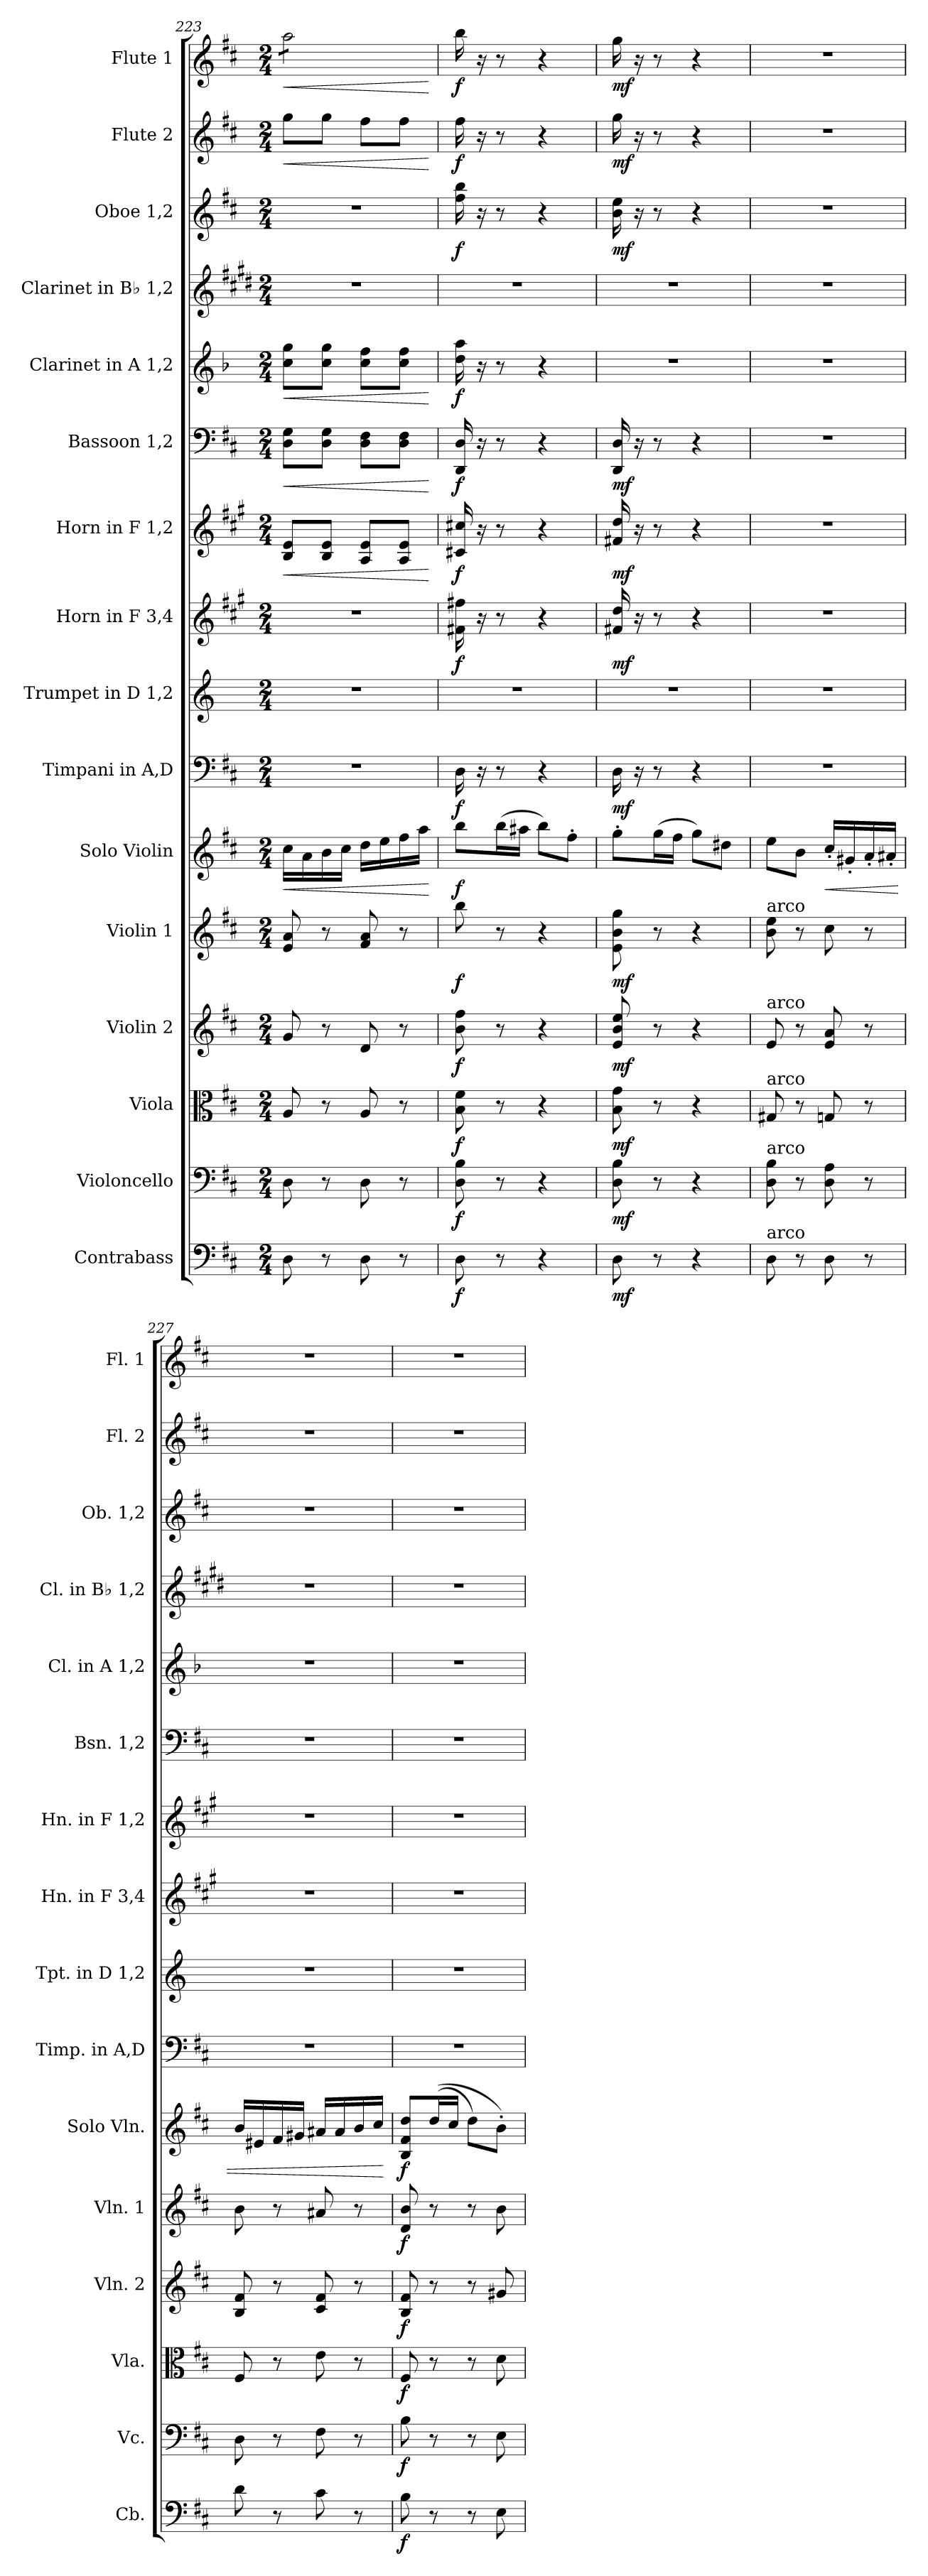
**kern	**dynam	**kern	**dynam	**kern	**dynam	**kern	**dynam	**kern	**dynam	**kern	**dynam	**kern	**dynam	**kern	**kern	**dynam	**kern	**dynam	**kern	**dynam	**kern	**dynam	**kern	**kern	**dynam	**kern	**dynam	**kern	**dynam
*part16	*part16	*part15	*part15	*part14	*part14	*part13	*part13	*part12	*part12	*part11	*part11	*part10	*part10	*part9	*part8	*part8	*part7	*part7	*part6	*part6	*part5	*part5	*part4	*part3	*part3	*part2	*part2	*part1	*part1
*staff16	*staff16	*staff15	*staff15	*staff14	*staff14	*staff13	*staff13	*staff12	*staff12	*staff11	*staff11	*staff10	*staff10	*staff9	*staff8	*staff8	*staff7	*staff7	*staff6	*staff6	*staff5	*staff5	*staff4	*staff3	*staff3	*staff2	*staff2	*staff1	*staff1
*I"Contrabass	*	*I"Violoncello	*	*I"Viola	*	*I"Violin 2	*	*I"Violin 1	*	*I"Solo Violin	*	*I"Timpani in A,D	*	*I"Trumpet in D 1,2	*I"Horn in F 3,4	*	*I"Horn in F 1,2	*	*I"Bassoon 1,2	*	*I"Clarinet in A 1,2	*	*I"Clarinet in B♭ 1,2	*I"Oboe 1,2	*	*I"Flute 2	*	*I"Flute 1	*
*I'Cb.	*	*I'Vc.	*	*I'Vla.	*	*I'Vln. 2	*	*I'Vln. 1	*	*I'Solo Vln.	*	*I'Timp. in A,D	*	*I'Tpt. in D 1,2	*I'Hn. in F 3,4	*	*I'Hn. in F 1,2	*	*I'Bsn. 1,2	*	*I'Cl. in A 1,2	*	*I'Cl. in B♭ 1,2	*I'Ob. 1,2	*	*I'Fl. 2	*	*I'Fl. 1	*
*clefF4	*	*clefF4	*	*clefC3	*	*clefG2	*	*clefG2	*	*clefG2	*	*clefF4	*	*clefG2	*clefG2	*	*clefG2	*	*clefF4	*	*clefG2	*	*clefG2	*clefG2	*	*clefG2	*	*clefG2	*
*ITrd7c12	*	*	*	*	*	*	*	*	*	*	*	*	*	*ITrd-1c-2	*ITrd4c7	*	*ITrd4c7	*	*	*	*ITrd2c3	*	*ITrd1c2	*	*	*	*	*	*
*k[f#c#]	*	*k[f#c#]	*	*k[f#c#]	*	*k[f#c#]	*	*k[f#c#]	*	*k[f#c#]	*	*k[f#c#]	*	*k[f#c#]	*k[f#c#]	*	*k[f#c#]	*	*k[f#c#]	*	*k[f#c#]	*	*k[f#c#]	*k[f#c#]	*	*k[f#c#]	*	*k[f#c#]	*
*M2/4	*	*M2/4	*	*M2/4	*	*M2/4	*	*M2/4	*	*M2/4	*	*M2/4	*	*M2/4	*M2/4	*	*M2/4	*	*M2/4	*	*M2/4	*	*M2/4	*M2/4	*	*M2/4	*	*M2/4	*
=223	=223	=223	=223	=223	=223	=223	=223	=223	=223	=223	=223	=223	=223	=223	=223	=223	=223	=223	=223	=223	=223	=223	=223	=223	=223	=223	=223	=223	=223
!	!	!	!	!	!	!	!	!	!	!	!LO:HP:b	!	!	!	!	!	!	!LO:HP:b	!	!LO:HP:b	!	!LO:HP:b	!	!	!	!	!LO:HP:b	!	!LO:HP:b
*	*	*	*	*	*	*	*	*	*	*	*	*	*	*	*	*	*	*	*	*	*	*	*	*	*	*	*	*tremolo	*
8DD\	.	8D\	.	8A/	.	8g/	.	8e/ 8a/	.	16cc#\LL	<	2r	.	2r	2r	.	8E/ 8A/L	<	8D\ 8G\L	<	8a\ 8ee\L	<	2r	2r	.	8gg\L	<	8aa\L	<
.	.	.	.	.	.	.	.	.	.	16a\	.	.	.	.	.	.	.	.	.	.	.	.	.	.	.	.	.	.	.
8r	.	8r	.	8r	.	8r	.	8r	.	16b\	.	.	.	.	.	.	8E/ 8A/J	.	8D\ 8G\J	.	8a\ 8ee\J	.	.	.	.	8gg\J	.	8aa\	.
.	.	.	.	.	.	.	.	.	.	16cc#\JJ	.	.	.	.	.	.	.	.	.	.	.	.	.	.	.	.	.	.	.
8DD\	.	8D\	.	8A/	.	8d/	.	8f#/ 8a/	.	16dd\LL	.	.	.	.	.	.	8D/ 8A/L	.	8D\ 8F#\L	.	8a\ 8dd\L	.	.	.	.	8ff#\L	.	8aa\	.
.	.	.	.	.	.	.	.	.	.	16ee\	.	.	.	.	.	.	.	.	.	.	.	.	.	.	.	.	.	.	.
8r	.	8r	.	8r	.	8r	.	8r	.	16ff#\	.	.	.	.	.	.	8D/ 8A/J	.	8D\ 8F#\J	.	8a\ 8dd\J	.	.	.	.	8ff#\J	.	8aa\J	.
*	*	*	*	*	*	*	*	*	*	*	*	*	*	*	*	*	*	*	*	*	*	*	*	*	*	*	*	*Xtremolo	*
.	.	.	.	.	.	.	.	.	.	16aa\JJ	.	.	.	.	.	.	.	.	.	.	.	.	.	.	.	.	.	.	.
.	.	.	.	.	.	.	.	.	.	.	[	.	.	.	.	.	.	[	.	[	.	[	.	.	.	.	[	.	[
!!LO:PB:g=z
=224	=224	=224	=224	=224	=224	=224	=224	=224	=224	=224	=224	=224	=224	=224	=224	=224	=224	=224	=224	=224	=224	=224	=224	=224	=224	=224	=224	=224	=224
!	!LO:DY:b	!	!LO:DY:b	!	!LO:DY:b	!	!LO:DY:b	!	!LO:DY:b	!	!LO:DY:b	!	!LO:DY:b	!	!	!LO:DY:b	!	!LO:DY:b	!	!LO:DY:b	!	!LO:DY:b	!	!	!LO:DY:b	!	!LO:DY:b	!	!LO:DY:b
8DD\	f	8D\ 8B\	f	8B\ 8f#\	f	8b\ 8ff#\	f	8bb\	f	8bb\L	f	16D\	f	2r	16Bn\ 16bn\	f	16F#X/ 16f#X/	f	16DD/ 16D/	f	16b\ 16ff#\	f	2r	16ff#\ 16bb\	f	16ff#\	f	16bb\	f
.	.	.	.	.	.	.	.	.	.	.	.	16r	.	.	16r	.	16r	.	16r	.	16r	.	.	16r	.	16r	.	16r	.
8r	.	8r	.	8r	.	8r	.	8r	.	(>16bb\L	.	8r	.	.	8r	.	8r	.	8r	.	8r	.	.	8r	.	8r	.	8r	.
.	.	.	.	.	.	.	.	.	.	16aa#X\JJ	.	.	.	.	.	.	.	.	.	.	.	.	.	.	.	.	.	.	.
4r	.	4r	.	4r	.	4r	.	4r	.	8bb\L)	.	4r	.	.	4r	.	4r	.	4r	.	4r	.	.	4r	.	4r	.	4r	.
.	.	.	.	.	.	.	.	.	.	8ff#'\J	.	.	.	.	.	.	.	.	.	.	.	.	.	.	.	.	.	.	.
=225	=225	=225	=225	=225	=225	=225	=225	=225	=225	=225	=225	=225	=225	=225	=225	=225	=225	=225	=225	=225	=225	=225	=225	=225	=225	=225	=225	=225	=225
!	!LO:DY:b	!	!LO:DY:b	!	!LO:DY:b	!	!LO:DY:b	!	!LO:DY:b	!	!	!	!LO:DY:b	!	!	!LO:DY:b	!	!LO:DY:b	!	!LO:DY:b	!	!	!	!	!LO:DY:b	!	!LO:DY:b	!	!LO:DY:b
8DD\	mf	8D\ 8B\	mf	8B\ 8g\	mf	8e/ 8b/ 8ee/	mf	8e\ 8b\ 8gg\	mf	8gg'\L	.	16D\	mf	2r	16Bn/ 16g/	mf	16Bn/ 16g/	mf	16DD/ 16D/	mf	2r	.	2r	16b\ 16ee\	mf	16gg\	mf	16gg\	mf
.	.	.	.	.	.	.	.	.	.	.	.	16r	.	.	16r	.	16r	.	16r	.	.	.	.	16r	.	16r	.	16r	.
8r	.	8r	.	8r	.	8r	.	8r	.	(>16gg\L	.	8r	.	.	8r	.	8r	.	8r	.	.	.	.	8r	.	8r	.	8r	.
.	.	.	.	.	.	.	.	.	.	16ff#\JJ	.	.	.	.	.	.	.	.	.	.	.	.	.	.	.	.	.	.	.
4r	.	4r	.	4r	.	4r	.	4r	.	8gg\L)	.	4r	.	.	4r	.	4r	.	4r	.	.	.	.	4r	.	4r	.	4r	.
.	.	.	.	.	.	.	.	.	.	8dd#X\J	.	.	.	.	.	.	.	.	.	.	.	.	.	.	.	.	.	.	.
=226	=226	=226	=226	=226	=226	=226	=226	=226	=226	=226	=226	=226	=226	=226	=226	=226	=226	=226	=226	=226	=226	=226	=226	=226	=226	=226	=226	=226	=226
!	!	!	!	!	!	!	!	!LO:TX:a:t=arco	!	!	!	!	!	!	!	!	!	!	!	!	!	!	!	!	!	!	!	!	!
!	!	!	!	!	!	!LO:TX:a:t=arco	!	!	!	!	!	!	!	!	!	!	!	!	!	!	!	!	!	!	!	!	!	!	!
!	!	!	!	!LO:TX:a:t=arco	!	!	!	!	!	!	!	!	!	!	!	!	!	!	!	!	!	!	!	!	!	!	!	!	!
!	!	!LO:TX:a:t=arco	!	!	!	!	!	!	!	!	!	!	!	!	!	!	!	!	!	!	!	!	!	!	!	!	!	!	!
!LO:TX:a:t=arco	!	!	!	!	!	!	!	!	!	!	!	!	!	!	!	!	!	!	!	!	!	!	!	!	!	!	!	!	!
8DD\	.	8D\ 8B\	.	8G#X/	.	8e/	.	8b\ 8ee\	.	8ee\L	.	2r	.	2r	2r	.	2r	.	2r	.	2r	.	2r	2r	.	2r	.	2r	.
8r	.	8r	.	8r	.	8r	.	8r	.	8b\J	.	.	.	.	.	.	.	.	.	.	.	.	.	.	.	.	.	.	.
!	!	!	!	!	!	!	!	!	!	!	!LO:HP:b	!	!	!	!	!	!	!	!	!	!	!	!	!	!	!	!	!	!
8DD\	.	8D\ 8A\	.	8Gn/	.	8e/ 8a/	.	8cc#\	.	16cc#'/LL	<	.	.	.	.	.	.	.	.	.	.	.	.	.	.	.	.	.	.
.	.	.	.	.	.	.	.	.	.	16g#X'/	.	.	.	.	.	.	.	.	.	.	.	.	.	.	.	.	.	.	.
8r	.	8r	.	8r	.	8r	.	8r	.	16a'/	.	.	.	.	.	.	.	.	.	.	.	.	.	.	.	.	.	.	.
.	.	.	.	.	.	.	.	.	.	16a#X'/JJ	.	.	.	.	.	.	.	.	.	.	.	.	.	.	.	.	.	.	.
=227	=227	=227	=227	=227	=227	=227	=227	=227	=227	=227	=227	=227	=227	=227	=227	=227	=227	=227	=227	=227	=227	=227	=227	=227	=227	=227	=227	=227	=227
8D\	.	8D\	.	8F#/	.	8B/ 8f#/	.	8b\	.	16b/LL	.	2r	.	2r	2r	.	2r	.	2r	.	2r	.	2r	2r	.	2r	.	2r	.
.	.	.	.	.	.	.	.	.	.	16e#X/	.	.	.	.	.	.	.	.	.	.	.	.	.	.	.	.	.	.	.
8r	.	8r	.	8r	.	8r	.	8r	.	16f#/	.	.	.	.	.	.	.	.	.	.	.	.	.	.	.	.	.	.	.
.	.	.	.	.	.	.	.	.	.	16g#X/JJ	.	.	.	.	.	.	.	.	.	.	.	.	.	.	.	.	.	.	.
8C#\	.	8F#\	.	8e\	.	8c#/ 8f#/	.	8a#X/	.	16a#X/LL	.	.	.	.	.	.	.	.	.	.	.	.	.	.	.	.	.	.	.
.	.	.	.	.	.	.	.	.	.	16a#/	.	.	.	.	.	.	.	.	.	.	.	.	.	.	.	.	.	.	.
8r	.	8r	.	8r	.	8r	.	8r	.	16b/	.	.	.	.	.	.	.	.	.	.	.	.	.	.	.	.	.	.	.
.	.	.	.	.	.	.	.	.	.	16cc#/JJ	.	.	.	.	.	.	.	.	.	.	.	.	.	.	.	.	.	.	.
.	.	.	.	.	.	.	.	.	.	.	[	.	.	.	.	.	.	.	.	.	.	.	.	.	.	.	.	.	.
=228	=228	=228	=228	=228	=228	=228	=228	=228	=228	=228	=228	=228	=228	=228	=228	=228	=228	=228	=228	=228	=228	=228	=228	=228	=228	=228	=228	=228	=228
!	!LO:DY:b	!	!LO:DY:b	!	!LO:DY:b	!	!LO:DY:b	!	!LO:DY:b	!	!LO:DY:b	!	!	!	!	!	!	!	!	!	!	!	!	!	!	!	!	!	!
8BB\	f	8B\	f	8F#/	f	8B/ 8f#/	f	8d/ 8b/	f	8B/ 8f#/ 8dd/L	f	2r	.	2r	2r	.	2r	.	2r	.	2r	.	2r	2r	.	2r	.	2r	.
8r	.	8r	.	8r	.	8r	.	8r	.	(>(>16dd/L	.	.	.	.	.	.	.	.	.	.	.	.	.	.	.	.	.	.	.
.	.	.	.	.	.	.	.	.	.	16cc#/JJ	.	.	.	.	.	.	.	.	.	.	.	.	.	.	.	.	.	.	.
8r	.	8r	.	8r	.	8r	.	8r	.	8dd\L)	.	.	.	.	.	.	.	.	.	.	.	.	.	.	.	.	.	.	.
8EE\	.	8E\	.	8d\	.	8g#X/	.	8b\	.	8b'\J)	.	.	.	.	.	.	.	.	.	.	.	.	.	.	.	.	.	.	.
=	=	=	=	=	=	=	=	=	=	=	=	=	=	=	=	=	=	=	=	=	=	=	=	=	=	=	=	=	=
*-	*-	*-	*-	*-	*-	*-	*-	*-	*-	*-	*-	*-	*-	*-	*-	*-	*-	*-	*-	*-	*-	*-	*-	*-	*-	*-	*-	*-	*-
